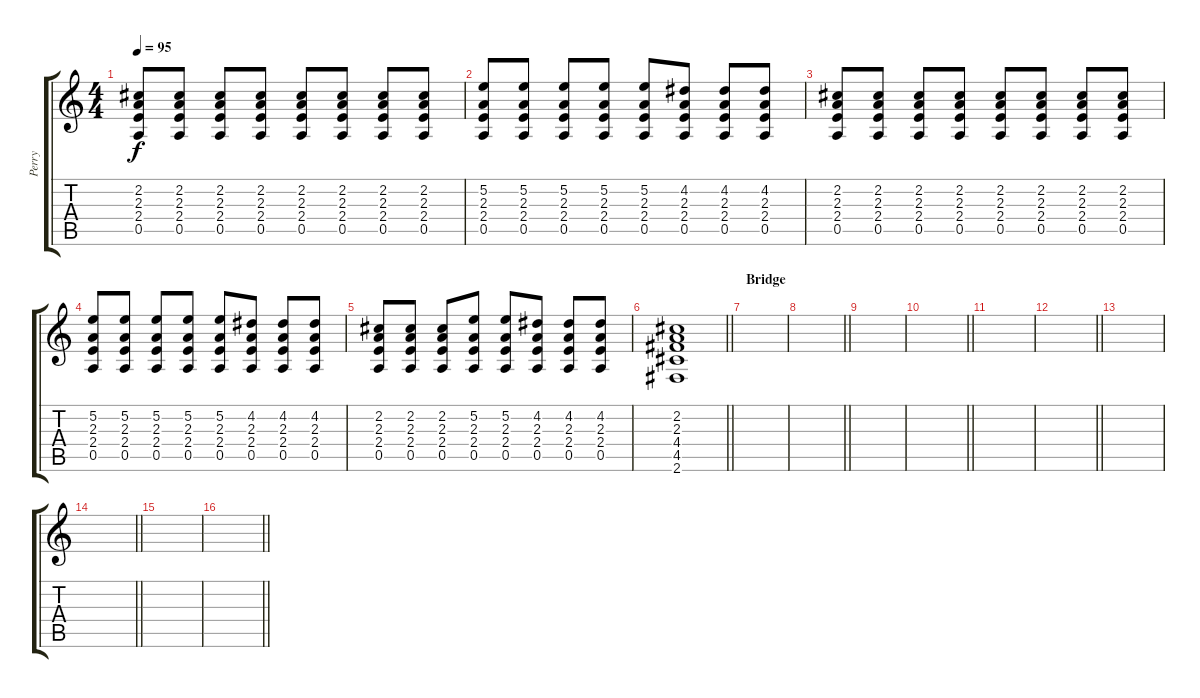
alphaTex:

\track ("Perry" "Perry") {instrument overdrivenguitar}
\staff {score tabs}
\tuning (E4 B3 G3 D3 A2 E2) {hide}
\ts (4 4)
\tempo 95
\clef g2
\ks c
(2.2 2.3 2.4 0.5).8{dy f} (2.2 2.3 2.4 0.5).8 (2.2 2.3 2.4 0.5).8 (2.2 2.3 2.4 0.5).8 (2.2 2.3 2.4 0.5).8 (2.2 2.3 2.4 0.5).8 (2.2 2.3 2.4 0.5).8 (2.2 2.3 2.4 0.5).8 |
(5.2 2.3 2.4 0.5).8 (5.2 2.3 2.4 0.5).8 (5.2 2.3 2.4 0.5).8 (5.2 2.3 2.4 0.5).8 (5.2 2.3 2.4 0.5).8 (4.2 2.3 2.4 0.5).8 (4.2 2.3 2.4 0.5).8 (4.2 2.3 2.4 0.5).8 |
(2.2 2.3 2.4 0.5).8 (2.2 2.3 2.4 0.5).8 (2.2 2.3 2.4 0.5).8 (2.2 2.3 2.4 0.5).8 (2.2 2.3 2.4 0.5).8 (2.2 2.3 2.4 0.5).8 (2.2 2.3 2.4 0.5).8 (2.2 2.3 2.4 0.5).8 |
(5.2 2.3 2.4 0.5).8 (5.2 2.3 2.4 0.5).8 (5.2 2.3 2.4 0.5).8 (5.2 2.3 2.4 0.5).8 (5.2 2.3 2.4 0.5).8 (4.2 2.3 2.4 0.5).8 (4.2 2.3 2.4 0.5).8 (4.2 2.3 2.4 0.5).8 |
(2.2 2.3 2.4 0.5).8 (2.2 2.3 2.4 0.5).8 (2.2 2.3 2.4 0.5).8 (5.2 2.3 2.4 0.5).8 (5.2 2.3 2.4 0.5).8 (4.2 2.3 2.4 0.5).8 (4.2 2.3 2.4 0.5).8 (4.2 2.3 2.4 0.5).8 |
\barLineRight lightlight
(2.2 2.3 4.4 4.5 2.6).1 |
\section ("" "Bridge")
|
\barLineRight lightlight
|
|
\barLineRight lightlight
|
|
\barLineRight lightlight
|
|
\barLineRight lightlight
|
|
\barLineRight lightlight
